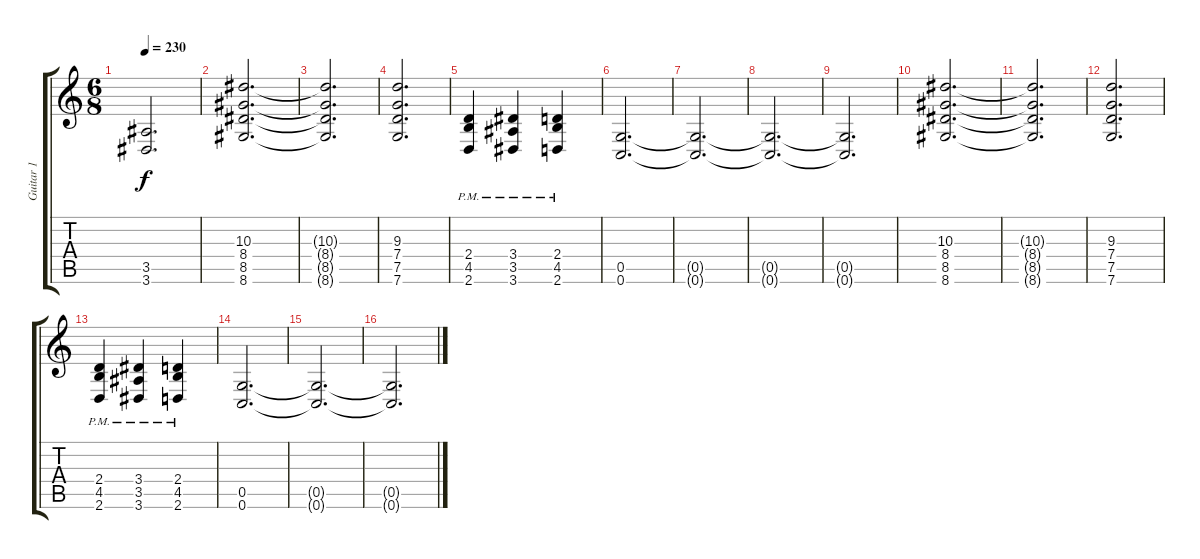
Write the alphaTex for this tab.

\track ("Guitar 1" "Guitar 1") {instrument distortionguitar}
\staff {score tabs}
\tuning (D4 A3 F3 C3 G2 C2) {hide}
\ts (6 8)
\tempo 230
\clef g2
\ks c
(3.5 3.6).2{d dy f} |
(10.3 8.4 8.5 8.6).2{d} |
(10.3{t} 8.4{t} 8.5{t} 8.6{t}).2{d} |
(9.3 7.4 7.5 7.6).2{d} |
(2.4{pm} 4.5{pm} 2.6{pm}).4 (3.4{pm} 3.5{pm} 3.6{pm}).4 (2.4{pm} 4.5{pm} 2.6{pm}).4 |
(0.5 0.6).2{d} |
(0.5{t} 0.6{t}).2{d} |
(0.5{t} 0.6{t}).2{d} |
(0.5{t} 0.6{t}).2{d} |
(10.3 8.4 8.5 8.6).2{d} |
(10.3{t} 8.4{t} 8.5{t} 8.6{t}).2{d} |
(9.3 7.4 7.5 7.6).2{d} |
(2.4{pm} 4.5{pm} 2.6{pm}).4 (3.4{pm} 3.5{pm} 3.6{pm}).4 (2.4{pm} 4.5{pm} 2.6{pm}).4 |
(0.5 0.6).2{d} |
(0.5{t} 0.6{t}).2{d} |
(0.5{t} 0.6{t}).2{d}
